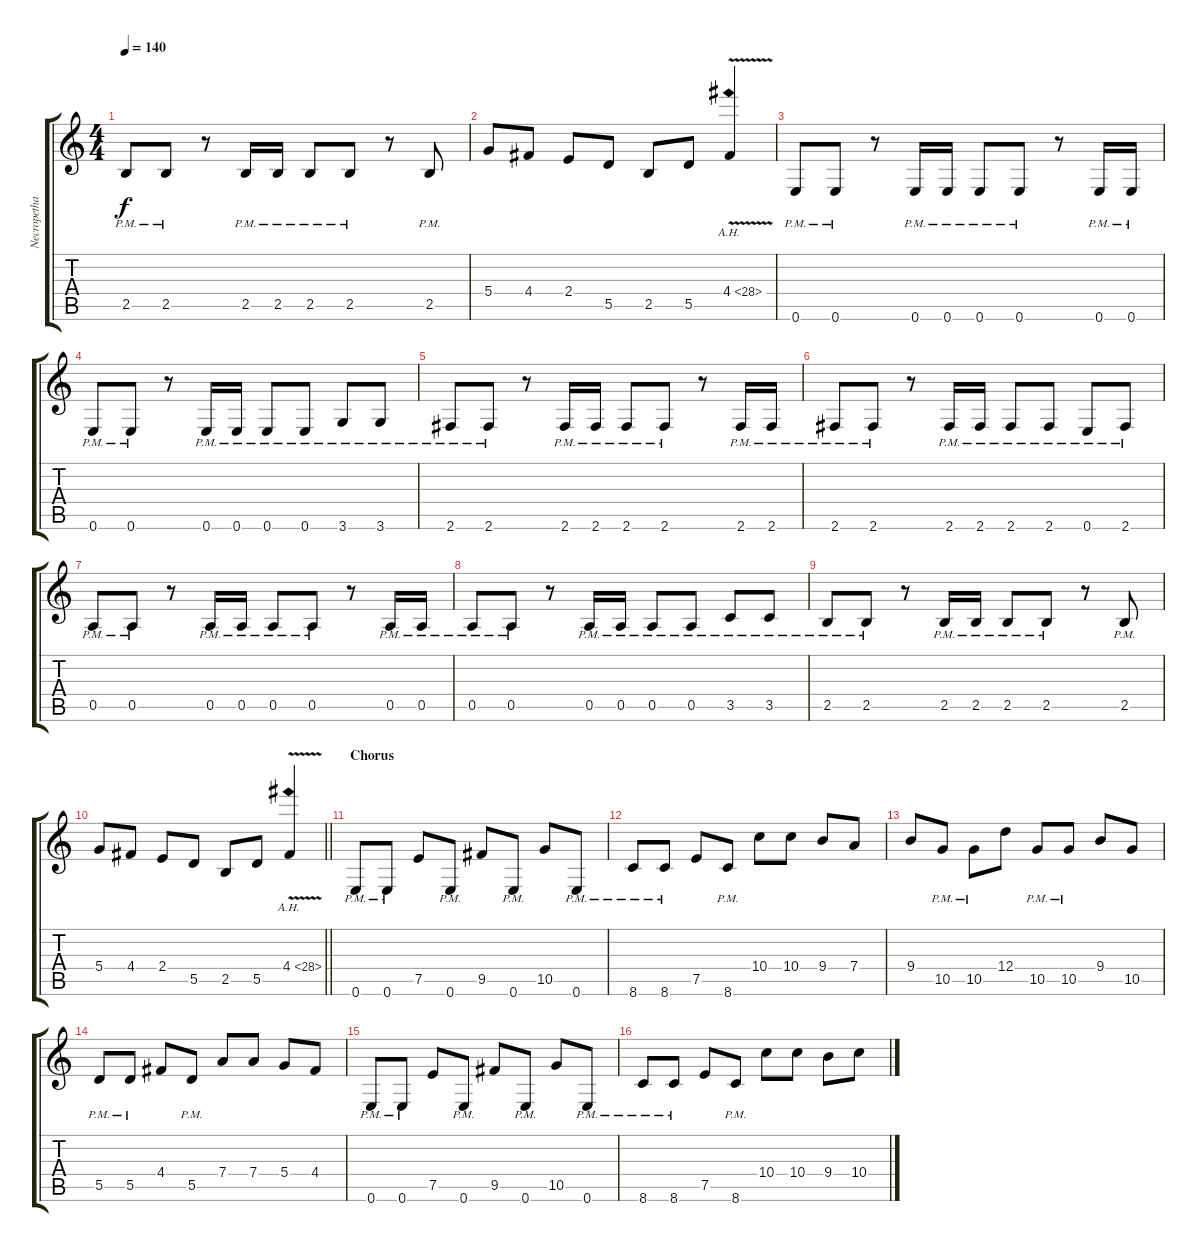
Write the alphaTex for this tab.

\track ("Necropethamenos" "Necropetha") {instrument distortionguitar}
\staff {score tabs}
\tuning (E4 B3 G3 D3 A2 E2) {hide}
\ts (4 4)
\tempo 140
\clef g2
\ks c
2.5{pm}.8{dy f} 2.5{pm}.8 r.8 2.5{pm}.16 2.5{pm}.16 2.5{pm}.8 2.5{pm}.8 r.8 2.5{pm}.8 |
5.4.8 4.4.8 2.4.8 5.5.8 2.5.8 5.5.8 4.4{ah 24 v}.4 |
0.6{pm}.8 0.6{pm}.8 r.8 0.6{pm}.16 0.6{pm}.16 0.6{pm}.8 0.6{pm}.8 r.8 0.6{pm}.16 0.6{pm}.16 |
0.6{pm}.8 0.6{pm}.8 r.8 0.6{pm}.16 0.6{pm}.16 0.6{pm}.8 0.6{pm}.8 3.6{pm}.8 3.6{pm}.8 |
2.6{pm}.8 2.6{pm}.8 r.8 2.6{pm}.16 2.6{pm}.16 2.6{pm}.8 2.6{pm}.8 r.8 2.6{pm}.16 2.6{pm}.16 |
2.6{pm}.8 2.6{pm}.8 r.8 2.6{pm}.16 2.6{pm}.16 2.6{pm}.8 2.6{pm}.8 0.6{pm}.8 2.6{pm}.8 |
0.5{pm}.8 0.5{pm}.8 r.8 0.5{pm}.16 0.5{pm}.16 0.5{pm}.8 0.5{pm}.8 r.8 0.5{pm}.16 0.5{pm}.16 |
0.5{pm}.8 0.5{pm}.8 r.8 0.5{pm}.16 0.5{pm}.16 0.5{pm}.8 0.5{pm}.8 3.5{pm}.8 3.5{pm}.8 |
2.5{pm}.8 2.5{pm}.8 r.8 2.5{pm}.16 2.5{pm}.16 2.5{pm}.8 2.5{pm}.8 r.8 2.5{pm}.8 |
\barLineRight lightlight
5.4.8 4.4.8 2.4.8 5.5.8 2.5.8 5.5.8 4.4{ah 24 v}.4 |
\section ("" "Chorus")
0.6{pm}.8 0.6{pm}.8 7.5.8 0.6{pm}.8 9.5.8 0.6{pm}.8 10.5.8 0.6{pm}.8 |
8.6{pm}.8 8.6{pm}.8 7.5.8 8.6{pm}.8 10.4.8 10.4.8 9.4.8 7.4.8 |
9.4.8 10.5{pm}.8 10.5{pm}.8 12.4.8 10.5{pm}.8 10.5{pm}.8 9.4.8 10.5.8 |
5.5{pm}.8 5.5{pm}.8 4.4.8 5.5{pm}.8 7.4.8 7.4.8 5.4.8 4.4.8 |
0.6{pm}.8 0.6{pm}.8 7.5.8 0.6{pm}.8 9.5.8 0.6{pm}.8 10.5.8 0.6{pm}.8 |
8.6{pm}.8 8.6{pm}.8 7.5.8 8.6{pm}.8 10.4.8 10.4.8 9.4.8 10.4.8
